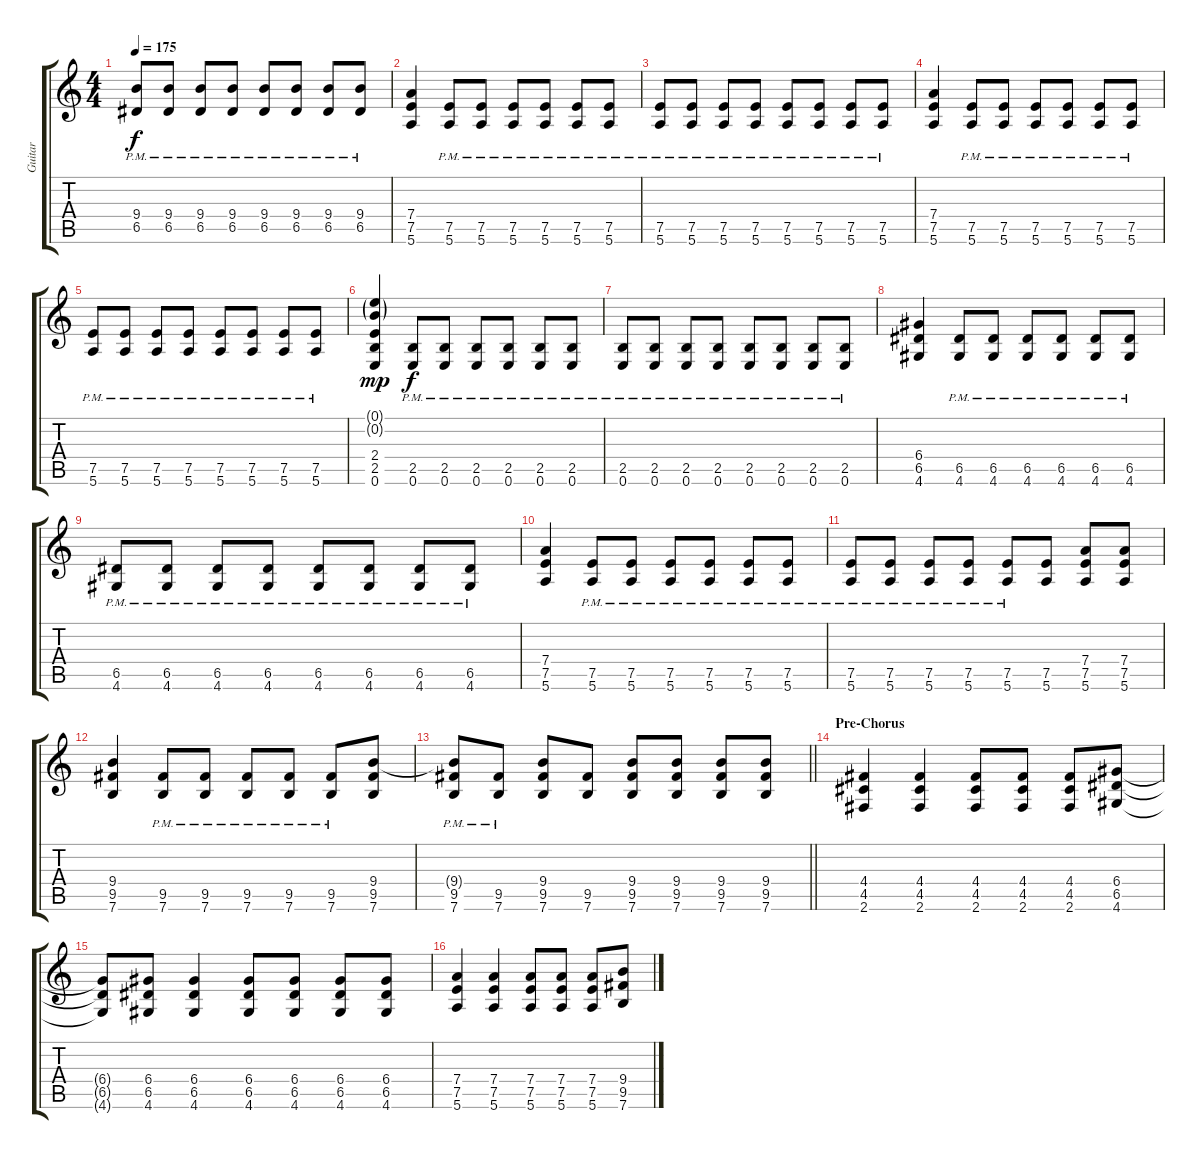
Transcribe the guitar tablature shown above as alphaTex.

\track ("Guitar" "Guitar") {instrument distortionguitar}
\staff {score tabs}
\tuning (E4 B3 G3 D3 A2 E2) {hide}
\ts (4 4)
\tempo 175
\clef g2
\ks c
(9.4{pm} 6.5{pm}).8{dy f} (9.4{pm} 6.5{pm}).8 (9.4{pm} 6.5{pm}).8 (9.4{pm} 6.5{pm}).8 (9.4{pm} 6.5{pm}).8 (9.4{pm} 6.5{pm}).8 (9.4{pm} 6.5{pm}).8 (9.4{pm} 6.5{pm}).8 |
(7.4 7.5 5.6).4 (7.5{pm} 5.6{pm}).8 (7.5{pm} 5.6{pm}).8 (7.5{pm} 5.6{pm}).8 (7.5{pm} 5.6{pm}).8 (7.5{pm} 5.6{pm}).8 (7.5{pm} 5.6{pm}).8 |
(7.5{pm} 5.6{pm}).8 (7.5{pm} 5.6{pm}).8 (7.5{pm} 5.6{pm}).8 (7.5{pm} 5.6{pm}).8 (7.5{pm} 5.6{pm}).8 (7.5{pm} 5.6{pm}).8 (7.5{pm} 5.6{pm}).8 (7.5{pm} 5.6{pm}).8 |
(7.4 7.5 5.6).4 (7.5{pm} 5.6{pm}).8 (7.5{pm} 5.6{pm}).8 (7.5{pm} 5.6{pm}).8 (7.5{pm} 5.6{pm}).8 (7.5{pm} 5.6{pm}).8 (7.5{pm} 5.6{pm}).8 |
(7.5{pm} 5.6{pm}).8 (7.5{pm} 5.6{pm}).8 (7.5{pm} 5.6{pm}).8 (7.5{pm} 5.6{pm}).8 (7.5{pm} 5.6{pm}).8 (7.5{pm} 5.6{pm}).8 (7.5{pm} 5.6{pm}).8 (7.5{pm} 5.6{pm}).8 |
(0.1{g} 0.2{g} 2.4 2.5 0.6).4{dy mp} (2.5{pm} 0.6{pm}).8{dy f} (2.5{pm} 0.6{pm}).8 (2.5{pm} 0.6{pm}).8 (2.5{pm} 0.6{pm}).8 (2.5{pm} 0.6{pm}).8 (2.5{pm} 0.6{pm}).8 |
(2.5{pm} 0.6{pm}).8 (2.5{pm} 0.6{pm}).8 (2.5{pm} 0.6{pm}).8 (2.5{pm} 0.6{pm}).8 (2.5{pm} 0.6{pm}).8 (2.5{pm} 0.6{pm}).8 (2.5{pm} 0.6{pm}).8 (2.5{pm} 0.6{pm}).8 |
(6.4 6.5 4.6).4 (6.5{pm} 4.6{pm}).8 (6.5{pm} 4.6{pm}).8 (6.5{pm} 4.6{pm}).8 (6.5{pm} 4.6{pm}).8 (6.5{pm} 4.6{pm}).8 (6.5{pm} 4.6{pm}).8 |
(6.5{pm} 4.6{pm}).8 (6.5{pm} 4.6{pm}).8 (6.5{pm} 4.6{pm}).8 (6.5{pm} 4.6{pm}).8 (6.5{pm} 4.6{pm}).8 (6.5{pm} 4.6{pm}).8 (6.5{pm} 4.6{pm}).8 (6.5{pm} 4.6{pm}).8 |
(7.4 7.5 5.6).4 (7.5{pm} 5.6{pm}).8 (7.5{pm} 5.6{pm}).8 (7.5{pm} 5.6{pm}).8 (7.5{pm} 5.6{pm}).8 (7.5{pm} 5.6{pm}).8 (7.5{pm} 5.6{pm}).8 |
(7.5{pm} 5.6{pm}).8 (7.5{pm} 5.6{pm}).8 (7.5{pm} 5.6{pm}).8 (7.5{pm} 5.6{pm}).8 (7.5{pm} 5.6).8 (7.5 5.6).8 (7.4 7.5 5.6).8 (7.4 7.5 5.6).8 |
(9.4 9.5 7.6).4 (9.5{pm} 7.6{pm}).8 (9.5{pm} 7.6{pm}).8 (9.5{pm} 7.6{pm}).8 (9.5{pm} 7.6{pm}).8 (9.5{pm} 7.6{pm}).8 (9.4 9.5 7.6).8 |
\barLineRight lightlight
(9.4{t} 9.5{pm} 7.6{pm}).8 (9.5{pm} 7.6).8 (9.4 9.5 7.6).8 (9.5 7.6).8 (9.4 9.5 7.6).8 (9.4 9.5 7.6).8 (9.4 9.5 7.6).8 (9.4 9.5 7.6).8 |
\section ("" "Pre-Chorus")
(4.4 4.5 2.6).4 (4.4 4.5 2.6).4 (4.4 4.5 2.6).8 (4.4 4.5 2.6).8 (4.4 4.5 2.6).8 (6.4 6.5 4.6).8 |
(6.4{t} 6.5{t} 4.6{t}).8 (6.4 6.5 4.6).8 (6.4 6.5 4.6).4 (6.4 6.5 4.6).8 (6.4 6.5 4.6).8 (6.4 6.5 4.6).8 (6.4 6.5 4.6).8 |
(7.4 7.5 5.6).4 (7.4 7.5 5.6).4 (7.4 7.5 5.6).8 (7.4 7.5 5.6).8 (7.4 7.5 5.6).8 (9.4 9.5 7.6).8
